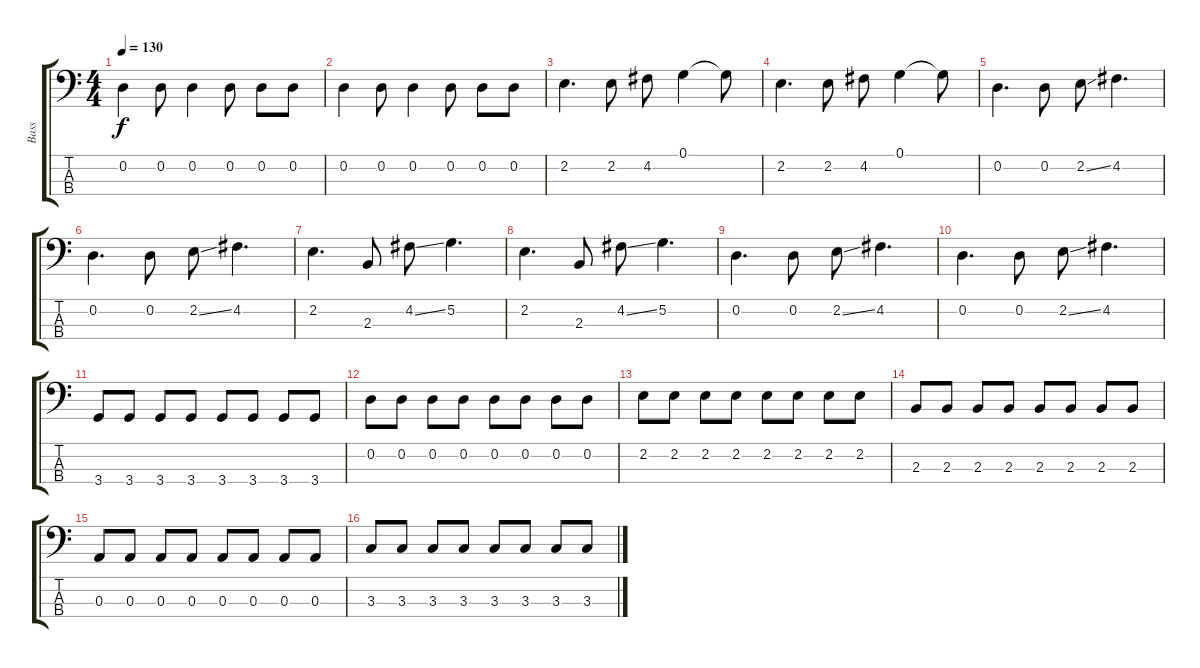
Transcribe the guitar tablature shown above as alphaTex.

\track ("Bass" "Bass") {instrument electricbasspick}
\staff {score tabs}
\tuning (G2 D2 A1 E1) {hide}
\ts (4 4)
\tempo 130
\clef f4
\ks c
0.2.4{dy f} 0.2.8 0.2.4 0.2.8 0.2.8 0.2.8 |
0.2.4 0.2.8 0.2.4 0.2.8 0.2.8 0.2.8 |
2.2.4{d} 2.2.8 4.2.8 0.1.4 0.1{t}.8 |
2.2.4{d} 2.2.8 4.2.8 0.1.4 0.1{t}.8 |
0.2.4{d} 0.2.8 2.2{ss}.8 4.2.4{d} |
0.2.4{d} 0.2.8 2.2{ss}.8 4.2.4{d} |
2.2.4{d} 2.3.8 4.2{ss}.8 5.2.4{d} |
2.2.4{d} 2.3.8 4.2{ss}.8 5.2.4{d} |
0.2.4{d} 0.2.8 2.2{ss}.8 4.2.4{d} |
0.2.4{d} 0.2.8 2.2{ss}.8 4.2.4{d} |
3.4.8 3.4.8 3.4.8 3.4.8 3.4.8 3.4.8 3.4.8 3.4.8 |
0.2.8 0.2.8 0.2.8 0.2.8 0.2.8 0.2.8 0.2.8 0.2.8 |
2.2.8 2.2.8 2.2.8 2.2.8 2.2.8 2.2.8 2.2.8 2.2.8 |
2.3.8 2.3.8 2.3.8 2.3.8 2.3.8 2.3.8 2.3.8 2.3.8 |
0.3.8 0.3.8 0.3.8 0.3.8 0.3.8 0.3.8 0.3.8 0.3.8 |
3.3.8 3.3.8 3.3.8 3.3.8 3.3.8 3.3.8 3.3.8 3.3.8
